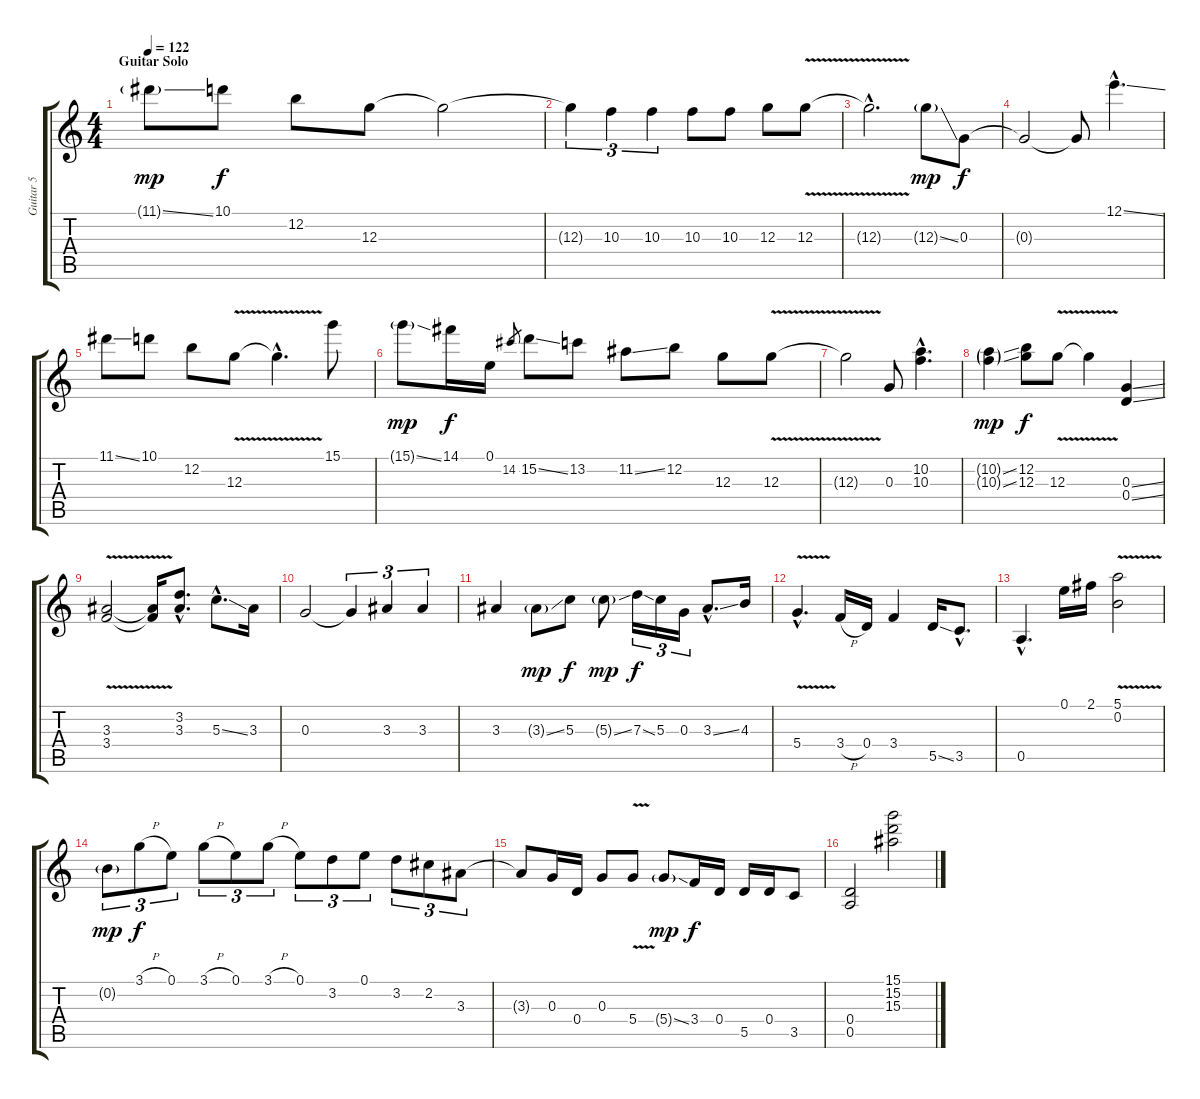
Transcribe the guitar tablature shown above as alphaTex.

\track ("Guitar 5" "Guitar 5") {instrument electricguitarclean}
\staff {score tabs}
\tuning (E4 B3 G3 D3 A2 E2) {hide}
\ts (4 4)
\section ("" "Guitar Solo")
\tempo 122
\clef g2
\ks c
11.1{ss g}.8{dy mp} 10.1.8{dy f} 12.2.8 12.3.8 12.3{t}.2 |
12.3{t}.4{tu (3 2)} 10.3.4{tu (3 2)} 10.3.4{tu (3 2)} 10.3.8 10.3.8 12.3.8 12.3{v}.8 |
12.3{hac t}.2{d} 12.3{ss g}.8{dy mp} 0.3.8{dy f} |
0.3{t}.2 0.3{t}.8 12.1{ss hac}.4{d} |
11.1{ss}.8 10.1.8 12.2.8 12.3{v}.8 12.3{hac t}.4{d} 15.1.8 |
15.1{ss g}.8{dy mp} 14.1.16{dy f} 0.1.16 14.2.8{gr} 15.2{ss}.8 13.2.8 11.2{ss}.8 12.2.8 12.3.8 12.3{v}.8 |
12.3{t}.2 0.3.8 (10.2{hac} 10.3{hac}).4{d} |
(10.2{ss g} 10.3{ss g}).4{dy mp} (12.2 12.3).8{dy f} 12.3{v}.8 12.3{t}.4 (0.3{ss} 0.4{ss}).4 |
(3.3 3.4{v}).2 (3.3{t} 3.4{t}).16 (3.2{hac} 3.3{hac}).8{d} 5.3{ss hac}.8{d} 3.3.16 |
0.3.2 0.3{t}.4{tu (3 2)} 3.3.4{tu (3 2)} 3.3.4{tu (3 2)} |
3.3.4 3.3{ss g}.8{dy mp} 5.3.8{dy f} 5.3{ss g}.8{dy mp} 7.3{ss}.16{tu (3 2) dy f} 5.3.16{tu (3 2)} 0.3.16{tu (3 2)} 3.3{ss hac}.8{d} 4.3.16 |
5.4{v hac}.4{d} 3.4{h}.16 0.4.16 3.4.4 5.5{ss}.16 3.5{hac}.8{d} |
0.5{hac}.4{d} 0.1.16 2.1.16 (5.1 0.2{v}).2 |
0.2{g}.8{tu (3 2) dy mp} 3.1{h}.8{tu (3 2) dy f} 0.1.8{tu (3 2)} 3.1{h}.8{tu (3 2)} 0.1.8{tu (3 2)} 3.1{h}.8{tu (3 2)} 0.1.8{tu (3 2)} 3.2.8{tu (3 2)} 0.1.8{tu (3 2)} 3.2.8{tu (3 2)} 2.2.8{tu (3 2)} 3.3.8{tu (3 2)} |
3.3{t}.8 0.3.16 0.4.16 0.3.8 5.4{v}.8 5.4{ss g}.8{dy mp} 3.4.16{dy f} 0.4.16 5.5.16 0.4.16 3.5.8 |
(0.4 0.5).2 (15.1 15.2{ss} 15.3{ss}).2
